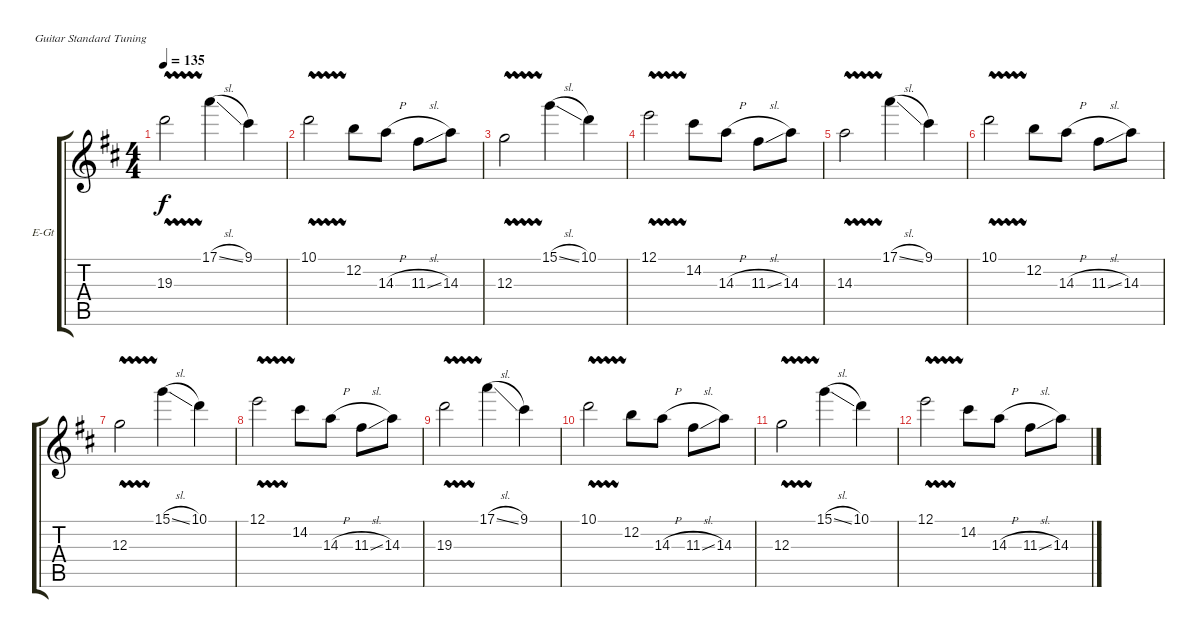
\defaultSystemsLayout 4
\bracketExtendMode groupsimilarinstruments
\firstSystemTrackNameOrientation horizontal
\otherSystemsTrackNameOrientation horizontal
\track ("Electric Guitar" "E-Gt") {instrument distortionguitar}
\staff {score tabs}
\tuning (E4 B3 G3 D3 A2 E2)
\ts (4 4)
\tempo 135
\clef g2
\scale
0.960908
\ks d
19.3{vw}.2{dy f} 17.1{sl}.4 9.1.4 |
\scale
1.07818 10.1{vw}.2 12.2.8 14.3{h}.8 11.3{sl}.8 14.3.8 |
\scale
0.960908 12.3{vw}.2 15.1{sl}.4 10.1.4 |
\scale
0.960908 12.1{vw}.2 14.2.8 14.3{h}.8 11.3{sl}.8 14.3.8 |
\scale
1.07818 14.3{vw}.2 17.1{sl}.4 9.1.4 |
\scale
0.960908 10.1{vw}.2 12.2.8 14.3{h}.8 11.3{sl}.8 14.3.8 |
\scale
0.960908 12.3{vw}.2 15.1{sl}.4 10.1.4 |
\scale
1.07818 12.1{vw}.2 14.2.8 14.3{h}.8 11.3{sl}.8 14.3.8 |
\scale
0.960908 19.3{vw}.2 17.1{sl}.4 9.1.4 |
\scale
0.960908 10.1{vw}.2 12.2.8 14.3{h}.8 11.3{sl}.8 14.3.8 |
\scale
1.03909 12.3{vw}.2 15.1{sl}.4 10.1.4 |
\scale
0.960908 12.1{vw}.2 14.2.8 14.3{h}.8 11.3{sl}.8 14.3.8
